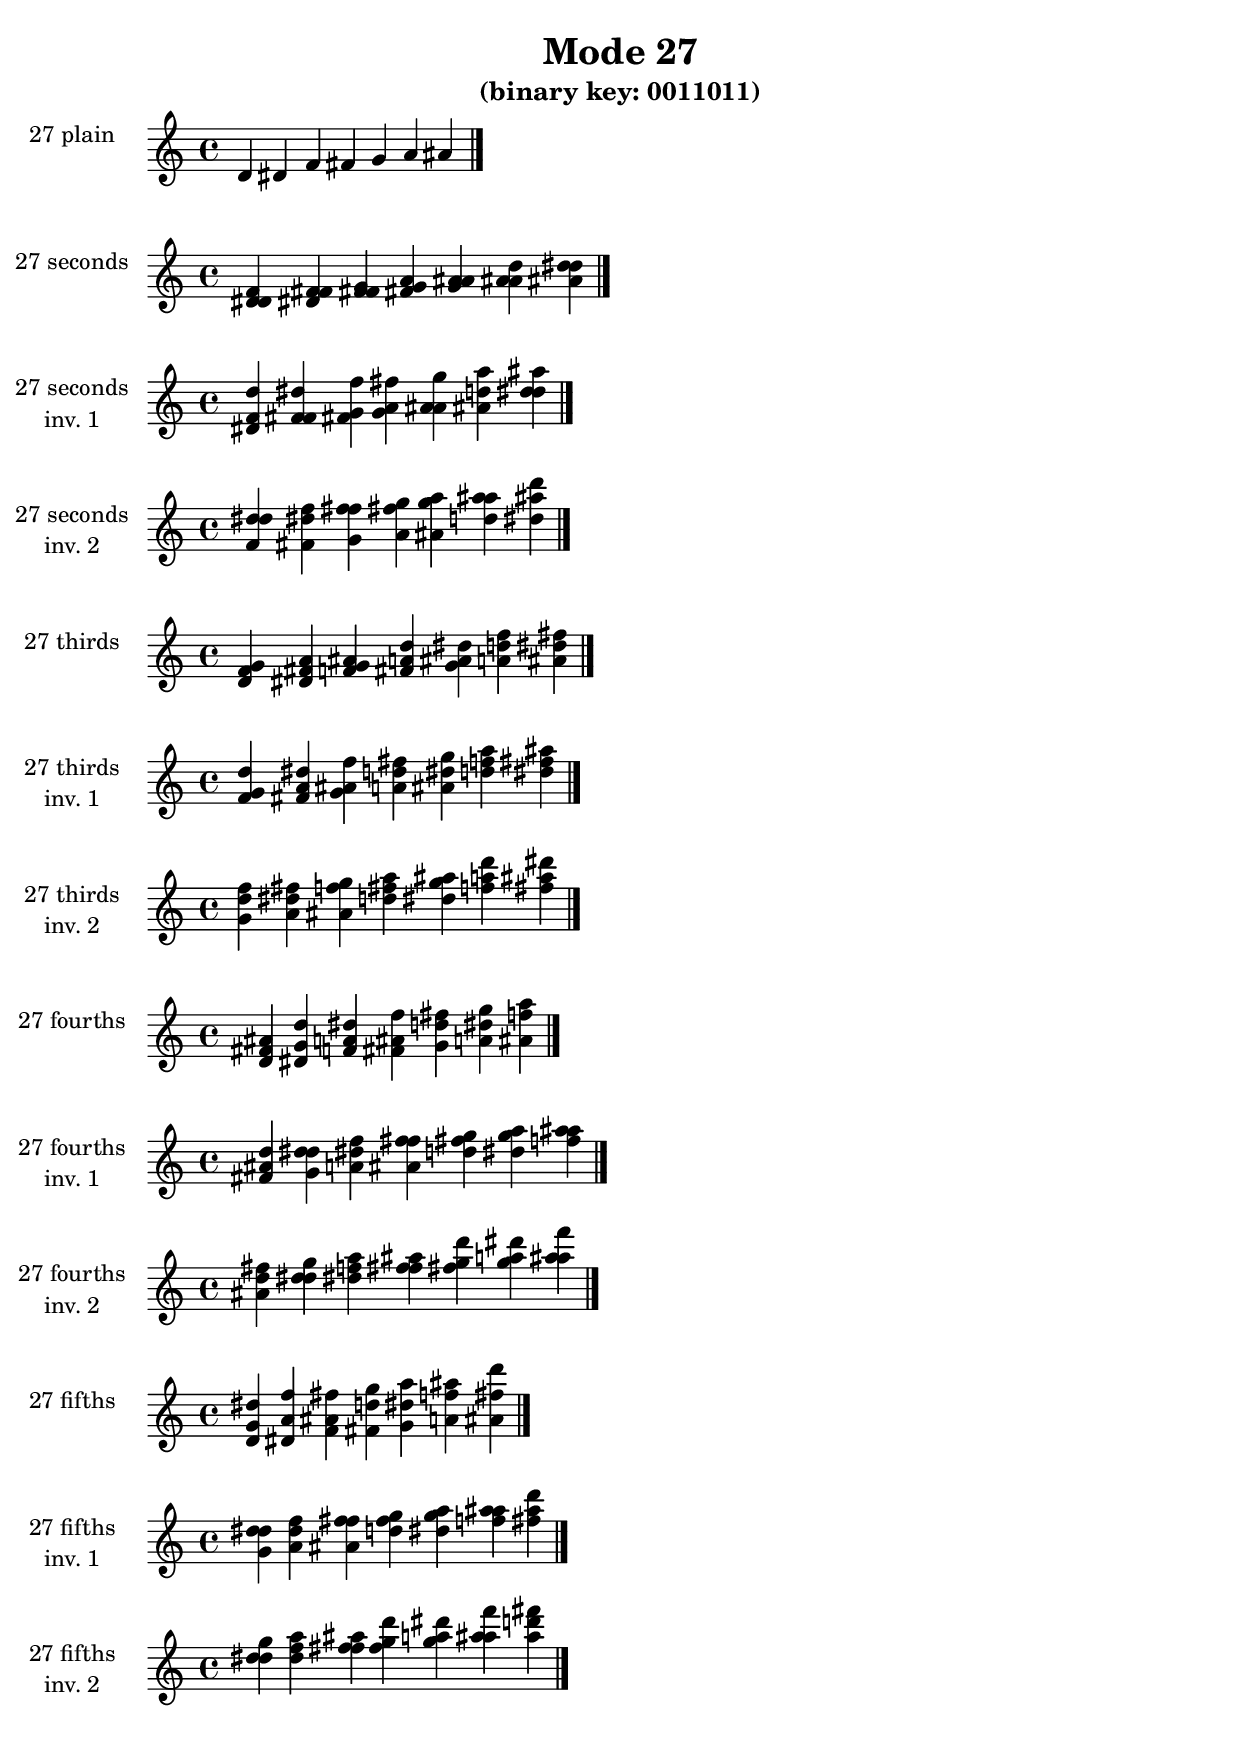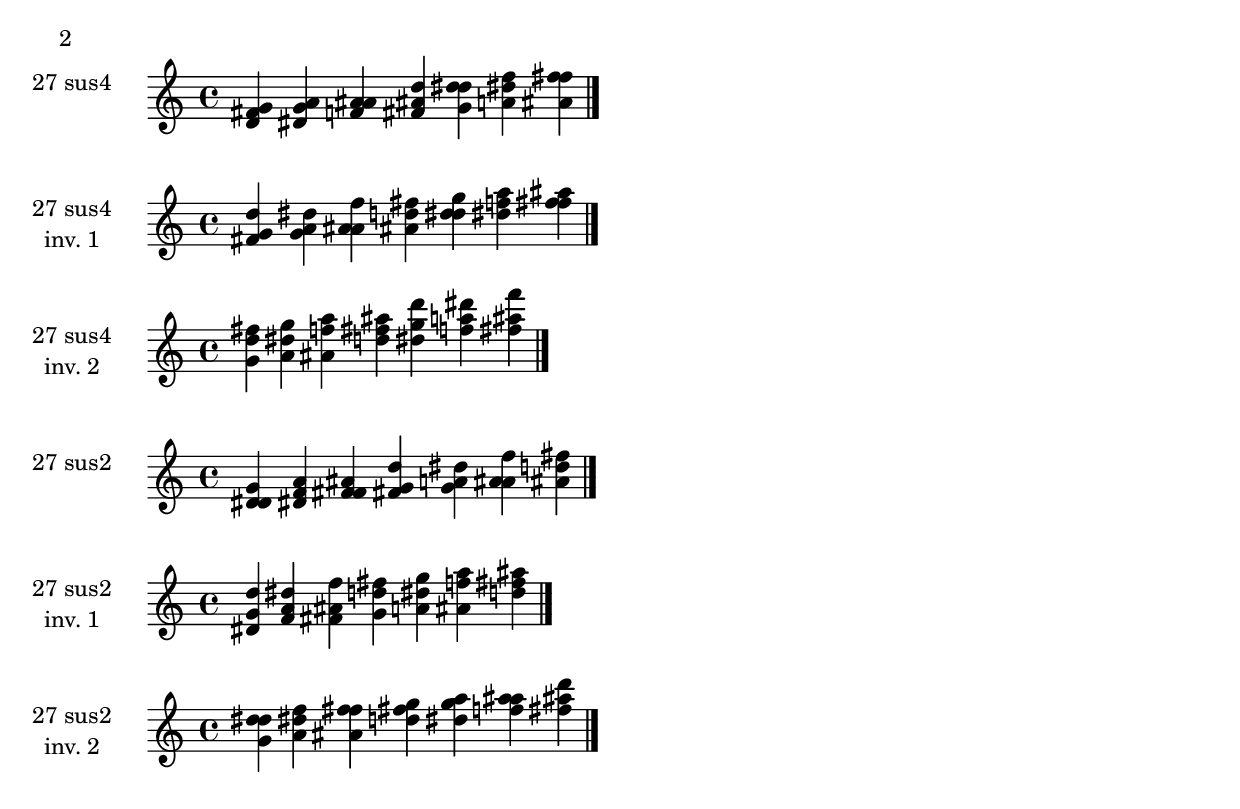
\version "2.19.0"

\header {
  title = "Mode 27"
  subtitle = "(binary key: 0011011)"
 %% Remove default LilyPond tagline
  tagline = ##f
}

\paper {
  #(set-paper-size "a4")
}

global = {
  \key c \major
  \time 4/4
  \tempo 4=100
}

\book {
  \score {
    \new Staff \with {
      instrumentName =  \markup { \column {
         \hcenter-in #14 \line { 27 plain }
         \hcenter-in #14 \line {  } } }
      midiInstrument = "oboe"
    } { \accidentalStyle "default"
        \cadenzaOn d' dis' f' fis' g' a' ais'  \cadenzaOff \bar "|." }
    \layout { }
  }
  \score {
    \new Staff \with {
      instrumentName =  \markup { \column {
         \hcenter-in #14 \line { 27 seconds }
         \hcenter-in #14 \line {  } } }
      midiInstrument = "oboe"
    } { \accidentalStyle "default"
        \cadenzaOn <d' dis' f'> <dis' f' fis'> <f' fis' g'> <fis' g' a'> <g' a' ais'> <a' ais' d''> <ais' d'' dis''>  \cadenzaOff \bar "|." }
    \layout { }
  }
  \score {
    \new Staff \with {
      instrumentName =  \markup { \column {
         \hcenter-in #14 \line { 27 seconds }
         \hcenter-in #14 \line { inv. 1 } } }
      midiInstrument = "oboe"
    } { \accidentalStyle "default"
        \cadenzaOn <dis' f' d''> <f' fis' dis''> <fis' g' f''> <g' a' fis''> <a' ais' g''> <ais' d'' a''> <d'' dis'' ais''>  \cadenzaOff \bar "|." }
    \layout { }
  }
  \score {
    \new Staff \with {
      instrumentName =  \markup { \column {
         \hcenter-in #14 \line { 27 seconds }
         \hcenter-in #14 \line { inv. 2 } } }
      midiInstrument = "oboe"
    } { \accidentalStyle "default"
        \cadenzaOn <f' d'' dis''> <fis' dis'' f''> <g' f'' fis''> <a' fis'' g''> <ais' g'' a''> <d'' a'' ais''> <dis'' ais'' d'''>  \cadenzaOff \bar "|." }
    \layout { }
  }
  \score {
    \new Staff \with {
      instrumentName =  \markup { \column {
         \hcenter-in #14 \line { 27 thirds }
         \hcenter-in #14 \line {  } } }
      midiInstrument = "oboe"
    } { \accidentalStyle "default"
        \cadenzaOn <d' f' g'> <dis' fis' a'> <f' g' ais'> <fis' a' d''> <g' ais' dis''> <a' d'' f''> <ais' dis'' fis''>  \cadenzaOff \bar "|." }
    \layout { }
  }
  \score {
    \new Staff \with {
      instrumentName =  \markup { \column {
         \hcenter-in #14 \line { 27 thirds }
         \hcenter-in #14 \line { inv. 1 } } }
      midiInstrument = "oboe"
    } { \accidentalStyle "default"
        \cadenzaOn <f' g' d''> <fis' a' dis''> <g' ais' f''> <a' d'' fis''> <ais' dis'' g''> <d'' f'' a''> <dis'' fis'' ais''>  \cadenzaOff \bar "|." }
    \layout { }
  }
  \score {
    \new Staff \with {
      instrumentName =  \markup { \column {
         \hcenter-in #14 \line { 27 thirds }
         \hcenter-in #14 \line { inv. 2 } } }
      midiInstrument = "oboe"
    } { \accidentalStyle "default"
        \cadenzaOn <g' d'' f''> <a' dis'' fis''> <ais' f'' g''> <d'' fis'' a''> <dis'' g'' ais''> <f'' a'' d'''> <fis'' ais'' dis'''>  \cadenzaOff \bar "|." }
    \layout { }
  }
  \score {
    \new Staff \with {
      instrumentName =  \markup { \column {
         \hcenter-in #14 \line { 27 fourths }
         \hcenter-in #14 \line {  } } }
      midiInstrument = "oboe"
    } { \accidentalStyle "default"
        \cadenzaOn <d' fis' ais'> <dis' g' d''> <f' a' dis''> <fis' ais' f''> <g' d'' fis''> <a' dis'' g''> <ais' f'' a''>  \cadenzaOff \bar "|." }
    \layout { }
  }
  \score {
    \new Staff \with {
      instrumentName =  \markup { \column {
         \hcenter-in #14 \line { 27 fourths }
         \hcenter-in #14 \line { inv. 1 } } }
      midiInstrument = "oboe"
    } { \accidentalStyle "default"
        \cadenzaOn <fis' ais' d''> <g' d'' dis''> <a' dis'' f''> <ais' f'' fis''> <d'' fis'' g''> <dis'' g'' a''> <f'' a'' ais''>  \cadenzaOff \bar "|." }
    \layout { }
  }
  \score {
    \new Staff \with {
      instrumentName =  \markup { \column {
         \hcenter-in #14 \line { 27 fourths }
         \hcenter-in #14 \line { inv. 2 } } }
      midiInstrument = "oboe"
    } { \accidentalStyle "default"
        \cadenzaOn <ais' d'' fis''> <d'' dis'' g''> <dis'' f'' a''> <f'' fis'' ais''> <fis'' g'' d'''> <g'' a'' dis'''> <a'' ais'' f'''>  \cadenzaOff \bar "|." }
    \layout { }
  }
  \score {
    \new Staff \with {
      instrumentName =  \markup { \column {
         \hcenter-in #14 \line { 27 fifths }
         \hcenter-in #14 \line {  } } }
      midiInstrument = "oboe"
    } { \accidentalStyle "default"
        \cadenzaOn <d' g' dis''> <dis' a' f''> <f' ais' fis''> <fis' d'' g''> <g' dis'' a''> <a' f'' ais''> <ais' fis'' d'''>  \cadenzaOff \bar "|." }
    \layout { }
  }
  \score {
    \new Staff \with {
      instrumentName =  \markup { \column {
         \hcenter-in #14 \line { 27 fifths }
         \hcenter-in #14 \line { inv. 1 } } }
      midiInstrument = "oboe"
    } { \accidentalStyle "default"
        \cadenzaOn <g' dis'' d''> <a' f'' dis''> <ais' fis'' f''> <d'' g'' fis''> <dis'' a'' g''> <f'' ais'' a''> <fis'' d''' ais''>  \cadenzaOff \bar "|." }
    \layout { }
  }
  \score {
    \new Staff \with {
      instrumentName =  \markup { \column {
         \hcenter-in #14 \line { 27 fifths }
         \hcenter-in #14 \line { inv. 2 } } }
      midiInstrument = "oboe"
    } { \accidentalStyle "default"
        \cadenzaOn <dis'' d'' g''> <f'' dis'' a''> <fis'' f'' ais''> <g'' fis'' d'''> <a'' g'' dis'''> <ais'' a'' f'''> <d''' ais'' fis'''>  \cadenzaOff \bar "|." }
    \layout { }
  }
  \score {
    \new Staff \with {
      instrumentName =  \markup { \column {
         \hcenter-in #14 \line { 27 sus4 }
         \hcenter-in #14 \line {  } } }
      midiInstrument = "oboe"
    } { \accidentalStyle "default"
        \cadenzaOn <d' fis' g'> <dis' g' a'> <f' a' ais'> <fis' ais' d''> <g' d'' dis''> <a' dis'' f''> <ais' f'' fis''>  \cadenzaOff \bar "|." }
    \layout { }
  }
  \score {
    \new Staff \with {
      instrumentName =  \markup { \column {
         \hcenter-in #14 \line { 27 sus4 }
         \hcenter-in #14 \line { inv. 1 } } }
      midiInstrument = "oboe"
    } { \accidentalStyle "default"
        \cadenzaOn <fis' g' d''> <g' a' dis''> <a' ais' f''> <ais' d'' fis''> <d'' dis'' g''> <dis'' f'' a''> <f'' fis'' ais''>  \cadenzaOff \bar "|." }
    \layout { }
  }
  \score {
    \new Staff \with {
      instrumentName =  \markup { \column {
         \hcenter-in #14 \line { 27 sus4 }
         \hcenter-in #14 \line { inv. 2 } } }
      midiInstrument = "oboe"
    } { \accidentalStyle "default"
        \cadenzaOn <g' d'' fis''> <a' dis'' g''> <ais' f'' a''> <d'' fis'' ais''> <dis'' g'' d'''> <f'' a'' dis'''> <fis'' ais'' f'''>  \cadenzaOff \bar "|." }
    \layout { }
  }
  \score {
    \new Staff \with {
      instrumentName =  \markup { \column {
         \hcenter-in #14 \line { 27 sus2 }
         \hcenter-in #14 \line {  } } }
      midiInstrument = "oboe"
    } { \accidentalStyle "default"
        \cadenzaOn <d' dis' g'> <dis' f' a'> <f' fis' ais'> <fis' g' d''> <g' a' dis''> <a' ais' f''> <ais' d'' fis''>  \cadenzaOff \bar "|." }
    \layout { }
  }
  \score {
    \new Staff \with {
      instrumentName =  \markup { \column {
         \hcenter-in #14 \line { 27 sus2 }
         \hcenter-in #14 \line { inv. 1 } } }
      midiInstrument = "oboe"
    } { \accidentalStyle "default"
        \cadenzaOn <dis' g' d''> <f' a' dis''> <fis' ais' f''> <g' d'' fis''> <a' dis'' g''> <ais' f'' a''> <d'' fis'' ais''>  \cadenzaOff \bar "|." }
    \layout { }
  }
  \score {
    \new Staff \with {
      instrumentName =  \markup { \column {
         \hcenter-in #14 \line { 27 sus2 }
         \hcenter-in #14 \line { inv. 2 } } }
      midiInstrument = "oboe"
    } { \accidentalStyle "default"
        \cadenzaOn <g' d'' dis''> <a' dis'' f''> <ais' f'' fis''> <d'' fis'' g''> <dis'' g'' a''> <f'' a'' ais''> <fis'' ais'' d'''>  \cadenzaOff \bar "|." }
    \layout { }
  }
}

\book {
  \bookOutputSuffix "plain_"
  \score {
    \new Staff \with {
      instrumentName =  \markup { \column {
         \hcenter-in #14 \line { 27 plain }
         \hcenter-in #14 \line {  } } }
      midiInstrument = "oboe"
    } { \accidentalStyle "default"
        \cadenzaOn d' dis' f' fis' g' a' ais'  \cadenzaOff \bar "|." }
    \midi { }
  }
}
\book {
  \bookOutputSuffix "seconds_"
  \score {
    \new Staff \with {
      instrumentName =  \markup { \column {
         \hcenter-in #14 \line { 27 seconds }
         \hcenter-in #14 \line {  } } }
      midiInstrument = "oboe"
    } { \accidentalStyle "default"
        \cadenzaOn <d' dis' f'> <dis' f' fis'> <f' fis' g'> <fis' g' a'> <g' a' ais'> <a' ais' d''> <ais' d'' dis''>  \cadenzaOff \bar "|." }
    \midi { }
  }
}
\book {
  \bookOutputSuffix "seconds_inv. 1"
  \score {
    \new Staff \with {
      instrumentName =  \markup { \column {
         \hcenter-in #14 \line { 27 seconds }
         \hcenter-in #14 \line { inv. 1 } } }
      midiInstrument = "oboe"
    } { \accidentalStyle "default"
        \cadenzaOn <dis' f' d''> <f' fis' dis''> <fis' g' f''> <g' a' fis''> <a' ais' g''> <ais' d'' a''> <d'' dis'' ais''>  \cadenzaOff \bar "|." }
    \midi { }
  }
}
\book {
  \bookOutputSuffix "seconds_inv. 2"
  \score {
    \new Staff \with {
      instrumentName =  \markup { \column {
         \hcenter-in #14 \line { 27 seconds }
         \hcenter-in #14 \line { inv. 2 } } }
      midiInstrument = "oboe"
    } { \accidentalStyle "default"
        \cadenzaOn <f' d'' dis''> <fis' dis'' f''> <g' f'' fis''> <a' fis'' g''> <ais' g'' a''> <d'' a'' ais''> <dis'' ais'' d'''>  \cadenzaOff \bar "|." }
    \midi { }
  }
}
\book {
  \bookOutputSuffix "thirds_"
  \score {
    \new Staff \with {
      instrumentName =  \markup { \column {
         \hcenter-in #14 \line { 27 thirds }
         \hcenter-in #14 \line {  } } }
      midiInstrument = "oboe"
    } { \accidentalStyle "default"
        \cadenzaOn <d' f' g'> <dis' fis' a'> <f' g' ais'> <fis' a' d''> <g' ais' dis''> <a' d'' f''> <ais' dis'' fis''>  \cadenzaOff \bar "|." }
    \midi { }
  }
}
\book {
  \bookOutputSuffix "thirds_inv. 1"
  \score {
    \new Staff \with {
      instrumentName =  \markup { \column {
         \hcenter-in #14 \line { 27 thirds }
         \hcenter-in #14 \line { inv. 1 } } }
      midiInstrument = "oboe"
    } { \accidentalStyle "default"
        \cadenzaOn <f' g' d''> <fis' a' dis''> <g' ais' f''> <a' d'' fis''> <ais' dis'' g''> <d'' f'' a''> <dis'' fis'' ais''>  \cadenzaOff \bar "|." }
    \midi { }
  }
}
\book {
  \bookOutputSuffix "thirds_inv. 2"
  \score {
    \new Staff \with {
      instrumentName =  \markup { \column {
         \hcenter-in #14 \line { 27 thirds }
         \hcenter-in #14 \line { inv. 2 } } }
      midiInstrument = "oboe"
    } { \accidentalStyle "default"
        \cadenzaOn <g' d'' f''> <a' dis'' fis''> <ais' f'' g''> <d'' fis'' a''> <dis'' g'' ais''> <f'' a'' d'''> <fis'' ais'' dis'''>  \cadenzaOff \bar "|." }
    \midi { }
  }
}
\book {
  \bookOutputSuffix "fourths_"
  \score {
    \new Staff \with {
      instrumentName =  \markup { \column {
         \hcenter-in #14 \line { 27 fourths }
         \hcenter-in #14 \line {  } } }
      midiInstrument = "oboe"
    } { \accidentalStyle "default"
        \cadenzaOn <d' fis' ais'> <dis' g' d''> <f' a' dis''> <fis' ais' f''> <g' d'' fis''> <a' dis'' g''> <ais' f'' a''>  \cadenzaOff \bar "|." }
    \midi { }
  }
}
\book {
  \bookOutputSuffix "fourths_inv. 1"
  \score {
    \new Staff \with {
      instrumentName =  \markup { \column {
         \hcenter-in #14 \line { 27 fourths }
         \hcenter-in #14 \line { inv. 1 } } }
      midiInstrument = "oboe"
    } { \accidentalStyle "default"
        \cadenzaOn <fis' ais' d''> <g' d'' dis''> <a' dis'' f''> <ais' f'' fis''> <d'' fis'' g''> <dis'' g'' a''> <f'' a'' ais''>  \cadenzaOff \bar "|." }
    \midi { }
  }
}
\book {
  \bookOutputSuffix "fourths_inv. 2"
  \score {
    \new Staff \with {
      instrumentName =  \markup { \column {
         \hcenter-in #14 \line { 27 fourths }
         \hcenter-in #14 \line { inv. 2 } } }
      midiInstrument = "oboe"
    } { \accidentalStyle "default"
        \cadenzaOn <ais' d'' fis''> <d'' dis'' g''> <dis'' f'' a''> <f'' fis'' ais''> <fis'' g'' d'''> <g'' a'' dis'''> <a'' ais'' f'''>  \cadenzaOff \bar "|." }
    \midi { }
  }
}
\book {
  \bookOutputSuffix "fifths_"
  \score {
    \new Staff \with {
      instrumentName =  \markup { \column {
         \hcenter-in #14 \line { 27 fifths }
         \hcenter-in #14 \line {  } } }
      midiInstrument = "oboe"
    } { \accidentalStyle "default"
        \cadenzaOn <d' g' dis''> <dis' a' f''> <f' ais' fis''> <fis' d'' g''> <g' dis'' a''> <a' f'' ais''> <ais' fis'' d'''>  \cadenzaOff \bar "|." }
    \midi { }
  }
}
\book {
  \bookOutputSuffix "fifths_inv. 1"
  \score {
    \new Staff \with {
      instrumentName =  \markup { \column {
         \hcenter-in #14 \line { 27 fifths }
         \hcenter-in #14 \line { inv. 1 } } }
      midiInstrument = "oboe"
    } { \accidentalStyle "default"
        \cadenzaOn <g' dis'' d''> <a' f'' dis''> <ais' fis'' f''> <d'' g'' fis''> <dis'' a'' g''> <f'' ais'' a''> <fis'' d''' ais''>  \cadenzaOff \bar "|." }
    \midi { }
  }
}
\book {
  \bookOutputSuffix "fifths_inv. 2"
  \score {
    \new Staff \with {
      instrumentName =  \markup { \column {
         \hcenter-in #14 \line { 27 fifths }
         \hcenter-in #14 \line { inv. 2 } } }
      midiInstrument = "oboe"
    } { \accidentalStyle "default"
        \cadenzaOn <dis'' d'' g''> <f'' dis'' a''> <fis'' f'' ais''> <g'' fis'' d'''> <a'' g'' dis'''> <ais'' a'' f'''> <d''' ais'' fis'''>  \cadenzaOff \bar "|." }
    \midi { }
  }
}
\book {
  \bookOutputSuffix "sus4_"
  \score {
    \new Staff \with {
      instrumentName =  \markup { \column {
         \hcenter-in #14 \line { 27 sus4 }
         \hcenter-in #14 \line {  } } }
      midiInstrument = "oboe"
    } { \accidentalStyle "default"
        \cadenzaOn <d' fis' g'> <dis' g' a'> <f' a' ais'> <fis' ais' d''> <g' d'' dis''> <a' dis'' f''> <ais' f'' fis''>  \cadenzaOff \bar "|." }
    \midi { }
  }
}
\book {
  \bookOutputSuffix "sus4_inv. 1"
  \score {
    \new Staff \with {
      instrumentName =  \markup { \column {
         \hcenter-in #14 \line { 27 sus4 }
         \hcenter-in #14 \line { inv. 1 } } }
      midiInstrument = "oboe"
    } { \accidentalStyle "default"
        \cadenzaOn <fis' g' d''> <g' a' dis''> <a' ais' f''> <ais' d'' fis''> <d'' dis'' g''> <dis'' f'' a''> <f'' fis'' ais''>  \cadenzaOff \bar "|." }
    \midi { }
  }
}
\book {
  \bookOutputSuffix "sus4_inv. 2"
  \score {
    \new Staff \with {
      instrumentName =  \markup { \column {
         \hcenter-in #14 \line { 27 sus4 }
         \hcenter-in #14 \line { inv. 2 } } }
      midiInstrument = "oboe"
    } { \accidentalStyle "default"
        \cadenzaOn <g' d'' fis''> <a' dis'' g''> <ais' f'' a''> <d'' fis'' ais''> <dis'' g'' d'''> <f'' a'' dis'''> <fis'' ais'' f'''>  \cadenzaOff \bar "|." }
    \midi { }
  }
}
\book {
  \bookOutputSuffix "sus2_"
  \score {
    \new Staff \with {
      instrumentName =  \markup { \column {
         \hcenter-in #14 \line { 27 sus2 }
         \hcenter-in #14 \line {  } } }
      midiInstrument = "oboe"
    } { \accidentalStyle "default"
        \cadenzaOn <d' dis' g'> <dis' f' a'> <f' fis' ais'> <fis' g' d''> <g' a' dis''> <a' ais' f''> <ais' d'' fis''>  \cadenzaOff \bar "|." }
    \midi { }
  }
}
\book {
  \bookOutputSuffix "sus2_inv. 1"
  \score {
    \new Staff \with {
      instrumentName =  \markup { \column {
         \hcenter-in #14 \line { 27 sus2 }
         \hcenter-in #14 \line { inv. 1 } } }
      midiInstrument = "oboe"
    } { \accidentalStyle "default"
        \cadenzaOn <dis' g' d''> <f' a' dis''> <fis' ais' f''> <g' d'' fis''> <a' dis'' g''> <ais' f'' a''> <d'' fis'' ais''>  \cadenzaOff \bar "|." }
    \midi { }
  }
}
\book {
  \bookOutputSuffix "sus2_inv. 2"
  \score {
    \new Staff \with {
      instrumentName =  \markup { \column {
         \hcenter-in #14 \line { 27 sus2 }
         \hcenter-in #14 \line { inv. 2 } } }
      midiInstrument = "oboe"
    } { \accidentalStyle "default"
        \cadenzaOn <g' d'' dis''> <a' dis'' f''> <ais' f'' fis''> <d'' fis'' g''> <dis'' g'' a''> <f'' a'' ais''> <fis'' ais'' d'''>  \cadenzaOff \bar "|." }
    \midi { }
  }
}
